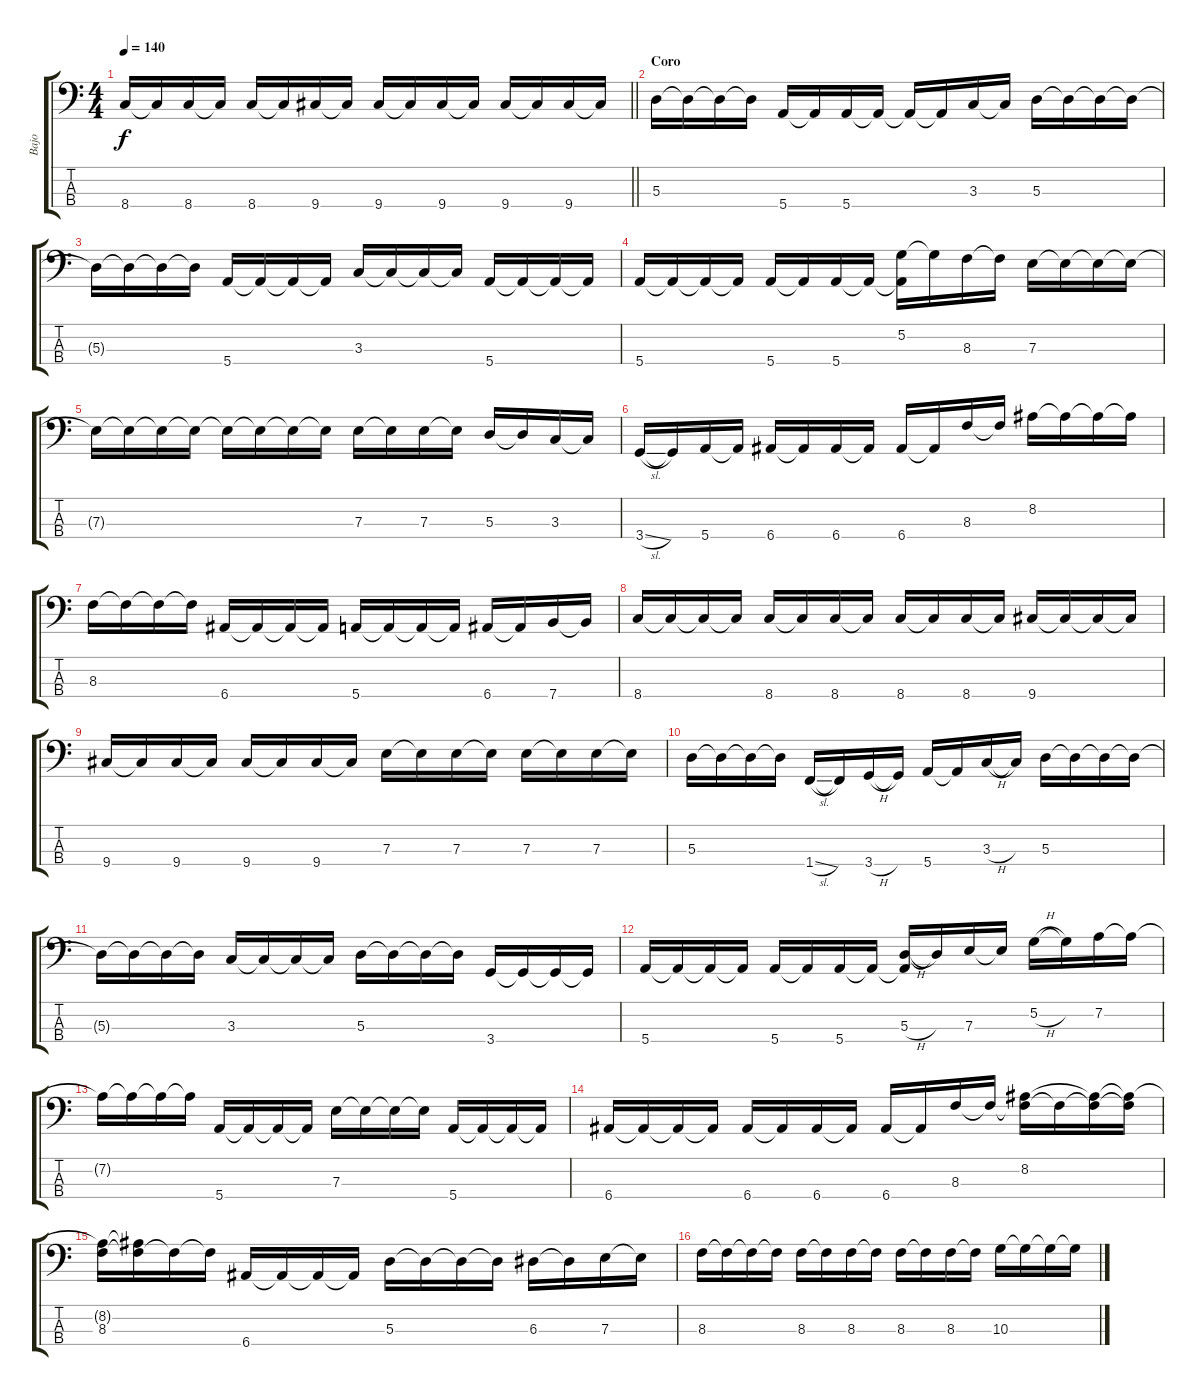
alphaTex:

\track ("Bajo" "Bajo") {instrument electricbasspick}
\staff {score tabs}
\tuning (G2 D2 A1 E1) {hide}
\ts (4 4)
\tempo 140
\clef f4
\barLineRight lightlight
\ks c
8.4.16{dy f} 8.4{t}.16 8.4.16 8.4{t}.16 8.4.16 8.4{t}.16 9.4.16 9.4{t}.16 9.4.16 9.4{t}.16 9.4.16 9.4{t}.16 9.4.16 9.4{t}.16 9.4.16 9.4{t}.16 |
\section ("" "Coro")
5.3.16 5.3{t}.16 5.3{t}.16 5.3{t}.16 5.4.16 5.4{t}.16 5.4.16 5.4{t}.16 5.4{t}.16 5.4{t}.16 3.3.16 3.3{t}.16 5.3.16 5.3{t}.16 5.3{t}.16 5.3{t}.16 |
5.3{t}.16 5.3{t}.16 5.3{t}.16 5.3{t}.16 5.4.16 5.4{t}.16 5.4{t}.16 5.4{t}.16 3.3.16 3.3{t}.16 3.3{t}.16 3.3{t}.16 5.4.16 5.4{t}.16 5.4{t}.16 5.4{t}.16 |
5.4.16 5.4{t}.16 5.4{t}.16 5.4{t}.16 5.4.16 5.4{t}.16 5.4.16 5.4{t}.16 (5.2 5.4{t}).16 5.2{t}.16 8.3.16 8.3{t}.16 7.3.16 7.3{t}.16 7.3{t}.16 7.3{t}.16 |
7.3{t}.16 7.3{t}.16 7.3{t}.16 7.3{t}.16 7.3{t}.16 7.3{t}.16 7.3{t}.16 7.3{t}.16 7.3.16 7.3{t}.16 7.3.16 7.3{t}.16 5.3.16 5.3{t}.16 3.3.16 3.3{t}.16 |
3.4{sl}.16 3.4{t}.16 5.4.16 5.4{t}.16 6.4.16 6.4{t}.16 6.4.16 6.4{t}.16 6.4.16 6.4{t}.16 8.3.16 8.3{t}.16 8.2.16 8.2{t}.16 8.2{t}.16 8.2{t}.16 |
8.3.16 8.3{t}.16 8.3{t}.16 8.3{t}.16 6.4.16 6.4{t}.16 6.4{t}.16 6.4{t}.16 5.4.16 5.4{t}.16 5.4{t}.16 5.4{t}.16 6.4.16 6.4{t}.16 7.4.16 7.4{t}.16 |
8.4.16 8.4{t}.16 8.4{t}.16 8.4{t}.16 8.4.16 8.4{t}.16 8.4.16 8.4{t}.16 8.4.16 8.4{t}.16 8.4.16 8.4{t}.16 9.4.16 9.4{t}.16 9.4{t}.16 9.4{t}.16 |
9.4.16 9.4{t}.16 9.4.16 9.4{t}.16 9.4.16 9.4{t}.16 9.4.16 9.4{t}.16 7.3.16 7.3{t}.16 7.3.16 7.3{t}.16 7.3.16 7.3{t}.16 7.3.16 7.3{t}.16 |
5.3.16 5.3{t}.16 5.3{t}.16 5.3{t}.16 1.4{sl}.16 1.4{t}.16 3.4{h}.16 3.4{t}.16 5.4.16 5.4{t}.16 3.3{h}.16 3.3{t}.16 5.3.16 5.3{t}.16 5.3{t}.16 5.3{t}.16 |
5.3{t}.16 5.3{t}.16 5.3{t}.16 5.3{t}.16 3.3.16 3.3{t}.16 3.3{t}.16 3.3{t}.16 5.3.16 5.3{t}.16 5.3{t}.16 5.3{t}.16 3.4.16 3.4{t}.16 3.4{t}.16 3.4{t}.16 |
5.4.16 5.4{t}.16 5.4{t}.16 5.4{t}.16 5.4.16 5.4{t}.16 5.4.16 5.4{t}.16 (5.3{h} 5.4{t}).16 5.3{t}.16 7.3.16 7.3{t}.16 5.2{h}.16 5.2{t}.16 7.2.16 7.2{t}.16 |
7.2{t}.16 7.2{t}.16 7.2{t}.16 7.2{t}.16 5.4.16 5.4{t}.16 5.4{t}.16 5.4{t}.16 7.3.16 7.3{t}.16 7.3{t}.16 7.3{t}.16 5.4.16 5.4{t}.16 5.4{t}.16 5.4{t}.16 |
6.4.16 6.4{t}.16 6.4{t}.16 6.4{t}.16 6.4.16 6.4{t}.16 6.4.16 6.4{t}.16 6.4.16 6.4{t}.16 8.3.16 8.3{t}.16 (8.2 8.3{t}).16 8.3{t}.16 (8.2{t} 8.3{t}).16 (8.2{t} 8.3{t}).16 |
(8.2{t} 8.3).16 (8.2{t} 8.3{t}).16 8.3{t}.16 8.3{t}.16 6.4.16 6.4{t}.16 6.4{t}.16 6.4{t}.16 5.3.16 5.3{t}.16 5.3{t}.16 5.3{t}.16 6.3.16 6.3{t}.16 7.3.16 7.3{t}.16 |
8.3.16 8.3{t}.16 8.3{t}.16 8.3{t}.16 8.3.16 8.3{t}.16 8.3.16 8.3{t}.16 8.3.16 8.3{t}.16 8.3.16 8.3{t}.16 10.3.16 10.3{t}.16 10.3{t}.16 10.3{t}.16
